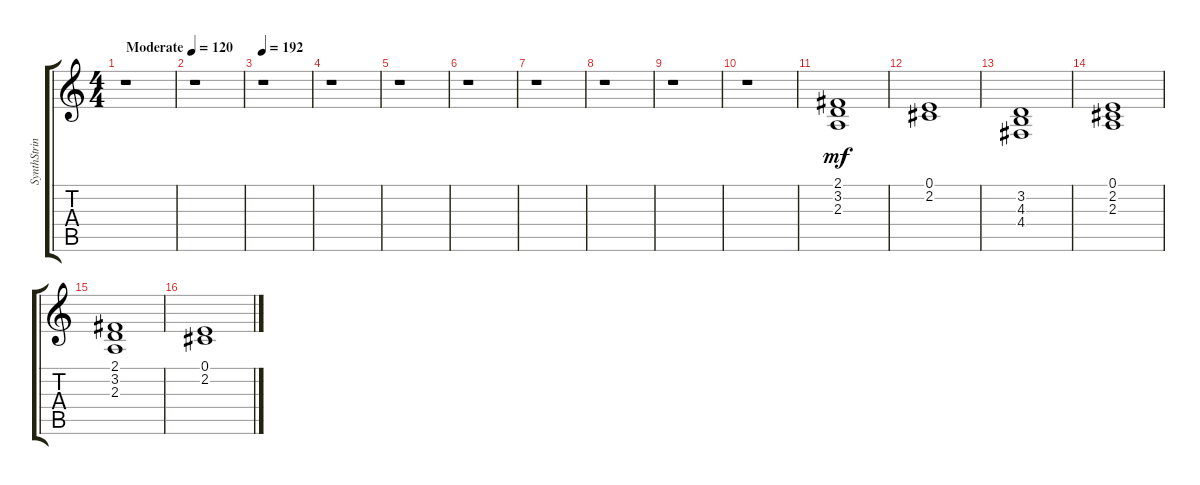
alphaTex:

\track ("SynthStrings1" "SynthStrin") {instrument synthstrings1}
\staff {score tabs}
\tuning (E4 B3 G3 D3 A2 E2) {hide}
\ts (4 4)
\tempo (120 "Moderate")
\clef g2
\ks c
r.1{dy mf instrument synthstrings1} |
r.1 |
\tempo 192
r.1 |
r.1 |
r.1 |
r.1 |
r.1 |
r.1 |
r.1 |
r.1 |
(2.1 3.2 2.3).1 |
(0.1 2.2).1 |
(3.2 4.3 4.4).1 |
(0.1 2.2 2.3).1 |
(2.1 3.2 2.3).1 |
(0.1 2.2).1
